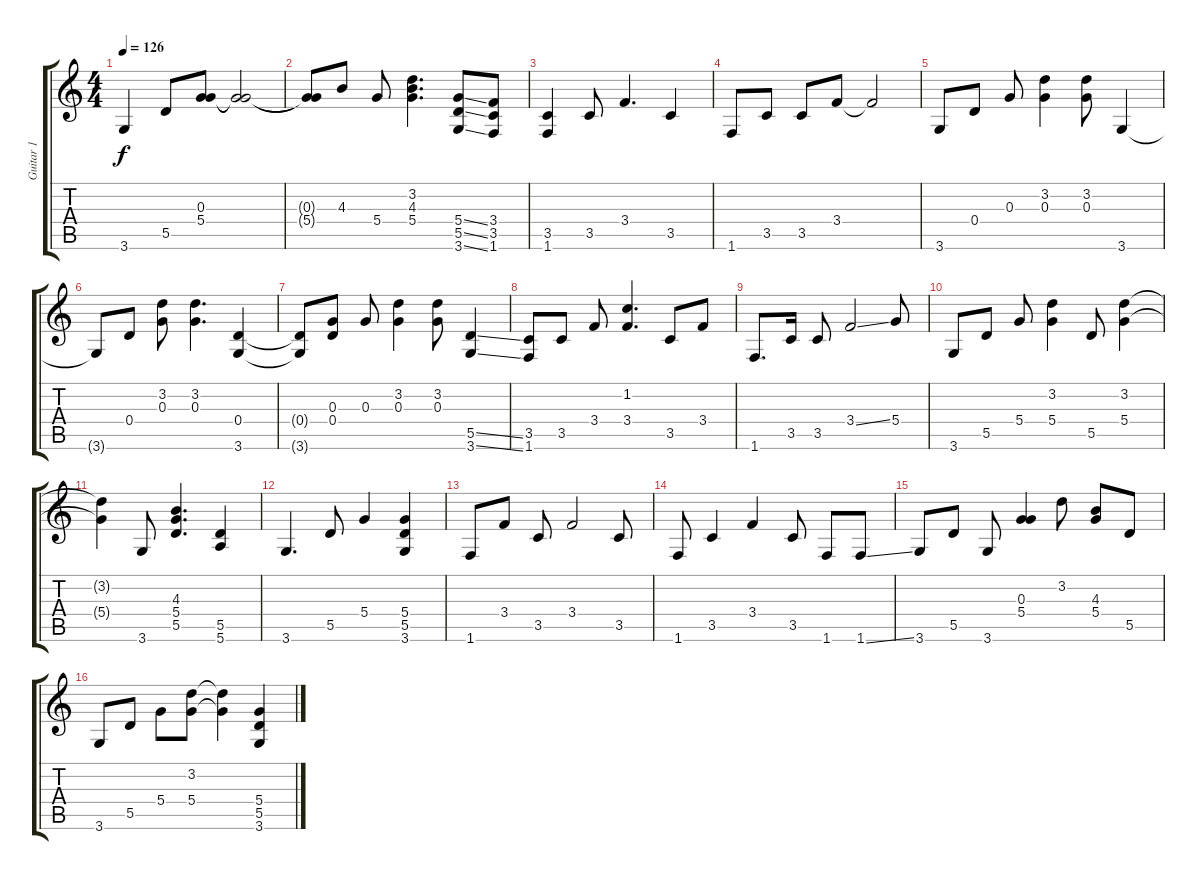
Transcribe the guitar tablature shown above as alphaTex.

\track ("Guitar 1" "Guitar 1") {instrument overdrivenguitar}
\staff {score tabs}
\tuning (E4 B3 G3 D3 A2 E2) {hide}
\ts (4 4)
\tempo 126
\clef g2
\ks c
3.6.4{dy f} 5.5.8 (0.3 5.4).8 (0.3{t} 5.4{t}).2 |
(0.3{t} 5.4{t}).8 4.3.8 5.4.8 (3.2 4.3 5.4).4{d} (5.4{ss} 5.5{ss} 3.6{ss}).8 (3.4 3.5 1.6).8 |
(3.5 1.6).4 3.5.8 3.4.4{d} 3.5.4 |
1.6.8 3.5.8 3.5.8 3.4.8 3.4{t}.2 |
3.6.8 0.4.8 0.3.8 (3.2 0.3).4 (3.2 0.3).8 3.6.4 |
3.6{t}.8 0.4.8 (3.2 0.3).8 (3.2 0.3).4{d} (0.4 3.6).4 |
(0.4{t} 3.6{t}).8 (0.3 0.4).8 0.3.8 (3.2 0.3).4 (3.2 0.3).8 (5.5{ss} 3.6{ss}).4 |
(3.5 1.6).8 3.5.8 3.4.8 (1.2 3.4).4{d} 3.5.8 3.4.8 |
1.6.8{d} 3.5.16 3.5.8 3.4{ss}.2 5.4.8 |
3.6.8 5.5.8 5.4.8 (3.2 5.4).4 5.5.8 (3.2 5.4).4 |
(3.2{t} 5.4{t}).4 3.6.8 (4.3 5.4 5.5).4{d} (5.5 5.6).4 |
3.6.4{d} 5.5.8 5.4.4 (5.4 5.5 3.6).4 |
1.6.8 3.4.8 3.5.8 3.4.2 3.5.8 |
1.6.8 3.5.4 3.4.4 3.5.8 1.6.8 1.6{ss}.8 |
3.6.8 5.5.8 3.6.8 (0.3 5.4).4 3.2.8 (4.3 5.4).8 5.5.8 |
3.6.8 5.5.8 5.4.8 (3.2 5.4).8 (3.2{t} 5.4{t}).4 (5.4 5.5 3.6).4
